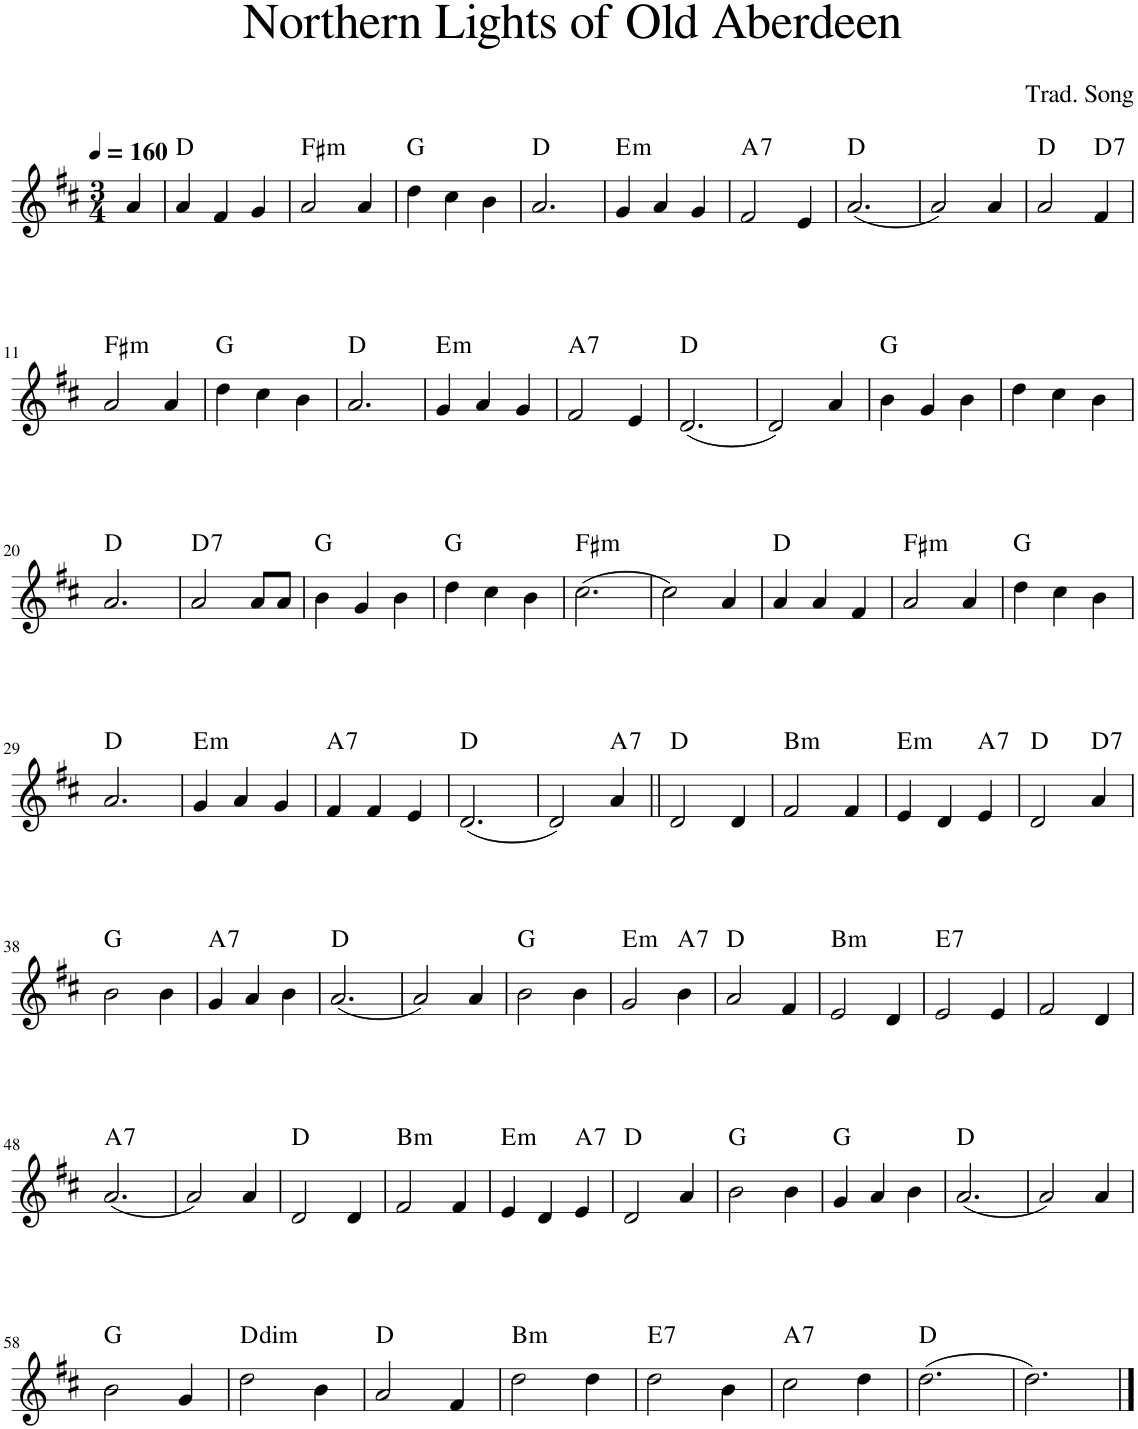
**kern	**harte
*part1	*part1
*staff1	*
*I"Piano	*
*I'Pno	*
*clefG2	*
*k[f#c#]	*
*D:	*
*M3/4	*
*MM160	*
=1	=1
4a/	.
=2	=2
4a/	D:maj
4f#/	.
4g/	.
=3	=3
!	!LO:H:kt=m
2a/	F#:min
4a/	.
=4	=4
4dd\	G:maj
4cc#\	.
4b\	.
=5	=5
2.a/	D:maj
=6	=6
!	!LO:H:kt=m
4g/	E:min
4a/	.
4g/	.
=7	=7
!	!LO:H:kt=7
2f#/	A:7
4e/	.
=8	=8
(2.a/	D:maj
=9	=9
2a/)	.
4a/	.
=10	=10
2a/	D:maj
!	!LO:H:kt=7
4f#/	D:7
!!LO:LB:g=z
=11	=11
!	!LO:H:kt=m
2a/	F#:min
4a/	.
=12	=12
4dd\	G:maj
4cc#\	.
4b\	.
=13	=13
2.a/	D:maj
=14	=14
!	!LO:H:kt=m
4g/	E:min
4a/	.
4g/	.
=15	=15
!	!LO:H:kt=7
2f#/	A:7
4e/	.
=16	=16
(2.d/	D:maj
=17	=17
2d/)	.
4a/	.
=18	=18
4b\	G:maj
4g/	.
4b\	.
=19	=19
4dd\	.
4cc#\	.
4b\	.
!!LO:LB:g=z
=20	=20
2.a/	D:maj
=21	=21
!	!LO:H:kt=7
2a/	D:7
8a/L	.
8a/J	.
=22	=22
4b\	G:maj
4g/	.
4b\	.
=23	=23
4dd\	G:maj
4cc#\	.
4b\	.
=24	=24
!	!LO:H:kt=m
(2.cc#\	F#:min
=25	=25
2cc#\)	.
4a/	.
=26	=26
4a/	D:maj
4a/	.
4f#/	.
=27	=27
!	!LO:H:kt=m
2a/	F#:min
4a/	.
=28	=28
4dd\	G:maj
4cc#\	.
4b\	.
!!LO:LB:g=z
=29	=29
2.a/	D:maj
=30	=30
!	!LO:H:kt=m
4g/	E:min
4a/	.
4g/	.
=31	=31
!	!LO:H:kt=7
4f#/	A:7
4f#/	.
4e/	.
=32	=32
(2.d/	D:maj
=33	=33
2d/)	.
!	!LO:H:kt=7
4a/	A:7
=34||	=34||
2d/	D:maj
4d/	.
=35	=35
!	!LO:H:kt=m
2f#/	B:min
4f#/	.
=36	=36
!	!LO:H:kt=m
4e/	E:min
4d/	.
!	!LO:H:kt=7
4e/	A:7
=37	=37
2d/	D:maj
!	!LO:H:kt=7
4a/	D:7
!!LO:LB:g=z
=38	=38
2b\	G:maj
4b\	.
=39	=39
!	!LO:H:kt=7
4g/	A:7
4a/	.
4b\	.
=40	=40
(2.a/	D:maj
=41	=41
2a/)	.
4a/	.
=42	=42
2b\	G:maj
4b\	.
=43	=43
!	!LO:H:kt=m
2g/	E:min
!	!LO:H:kt=7
4b\	A:7
=44	=44
2a/	D:maj
4f#/	.
=45	=45
!	!LO:H:kt=m
2e/	B:min
4d/	.
=46	=46
!	!LO:H:kt=7
2e/	E:7
4e/	.
=47	=47
2f#/	.
4d/	.
!!LO:LB:g=z
=48	=48
!	!LO:H:kt=7
(2.a/	A:7
=49	=49
2a/)	.
4a/	.
=50	=50
2d/	D:maj
4d/	.
=51	=51
!	!LO:H:kt=m
2f#/	B:min
4f#/	.
=52	=52
!	!LO:H:kt=m
4e/	E:min
4d/	.
!	!LO:H:kt=7
4e/	A:7
=53	=53
2d/	D:maj
4a/	.
=54	=54
2b\	G:maj
4b\	.
=55	=55
4g/	G:maj
4a/	.
4b\	.
=56	=56
(2.a/	D:maj
=57	=57
2a/)	.
4a/	.
!!LO:LB:g=z
=58	=58
2b\	G:maj
4g/	.
=59	=59
!	!LO:H:kt=dim
2dd\	D:dim
4b\	.
=60	=60
2a/	D:maj
4f#/	.
=61	=61
!	!LO:H:kt=m
2dd\	B:min
4dd\	.
=62	=62
!	!LO:H:kt=7
2dd\	E:7
4b\	.
=63	=63
!	!LO:H:kt=7
2cc#\	A:7
4dd\	.
=64	=64
(2.dd\	D:maj
=65	=65
2.dd\)	.
==	==
*-	*-
